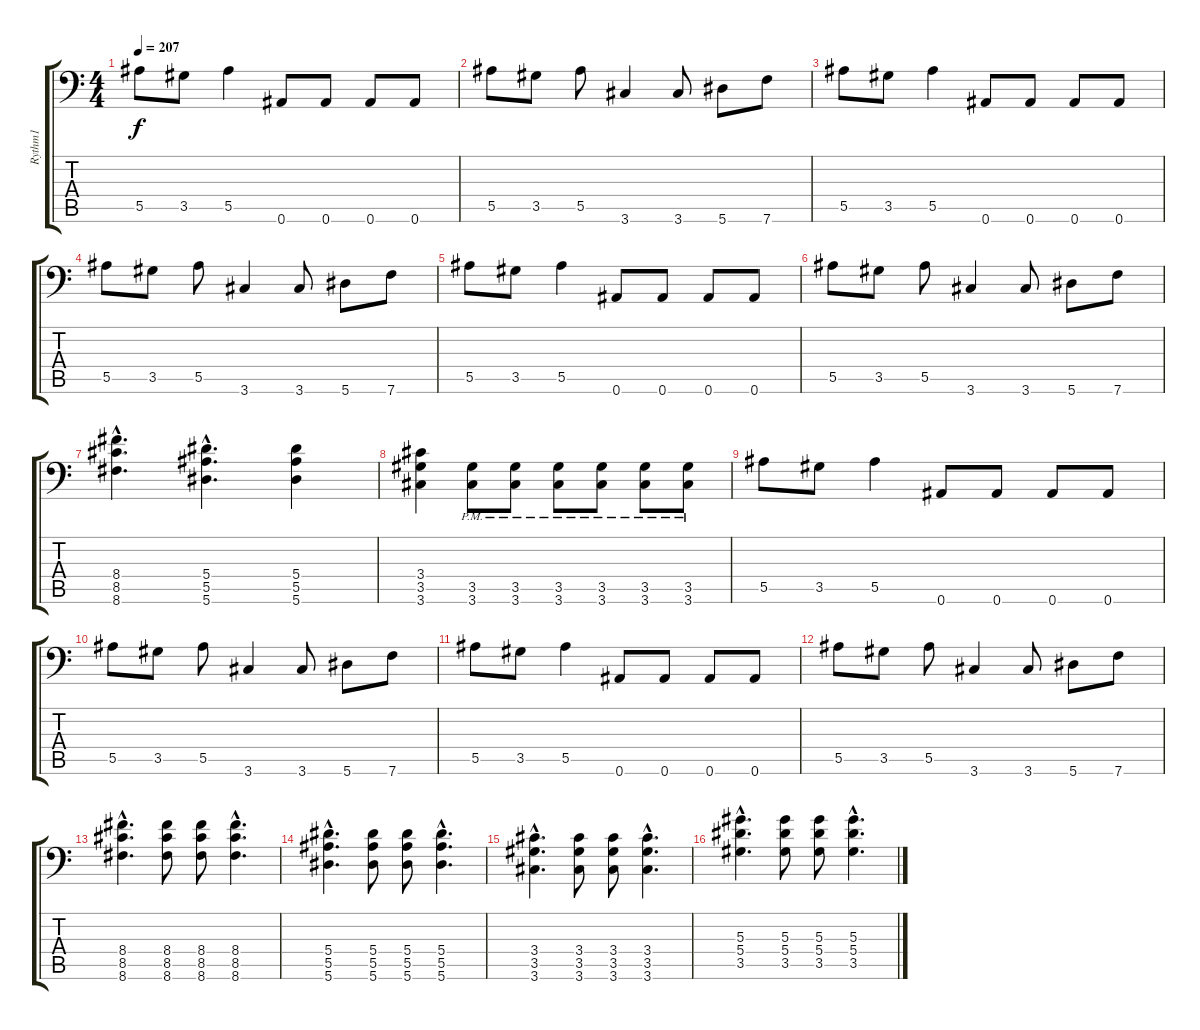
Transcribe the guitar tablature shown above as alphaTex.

\track ("Rythm1" "Rythm1") {instrument distortionguitar}
\staff {score tabs}
\tuning (C4 G3 Eb3 Bb2 F2 Bb1) {hide}
\ts (4 4)
\tempo 207
\clef f4
\ks c
5.5.8{dy f instrument distortionguitar} 3.5.8 5.5.4 0.6.8 0.6.8 0.6.8 0.6.8 |
5.5.8 3.5.8 5.5.8 3.6.4 3.6.8 5.6.8 7.6.8 |
5.5.8 3.5.8 5.5.4 0.6.8 0.6.8 0.6.8 0.6.8 |
5.5.8 3.5.8 5.5.8 3.6.4 3.6.8 5.6.8 7.6.8 |
5.5.8 3.5.8 5.5.4 0.6.8 0.6.8 0.6.8 0.6.8 |
5.5.8 3.5.8 5.5.8 3.6.4 3.6.8 5.6.8 7.6.8 |
(8.4{hac} 8.5{hac} 8.6{hac}).4{d} (5.4{hac} 5.5{hac} 5.6{hac}).4{d} (5.4 5.5 5.6).4 |
(3.4 3.5 3.6).4 (3.5{pm} 3.6).8 (3.5{pm} 3.6).8 (3.5{pm} 3.6).8 (3.5{pm} 3.6).8 (3.5{pm} 3.6).8 (3.5{pm} 3.6).8 |
5.5.8 3.5.8 5.5.4 0.6.8 0.6.8 0.6.8 0.6.8 |
5.5.8 3.5.8 5.5.8 3.6.4 3.6.8 5.6.8 7.6.8 |
5.5.8 3.5.8 5.5.4 0.6.8 0.6.8 0.6.8 0.6.8 |
5.5.8 3.5.8 5.5.8 3.6.4 3.6.8 5.6.8 7.6.8 |
(8.4{hac} 8.5{hac} 8.6{hac}).4{d} (8.4 8.5 8.6).8 (8.4 8.5 8.6).8 (8.4{hac} 8.5{hac} 8.6{hac}).4{d} |
(5.4{hac} 5.5{hac} 5.6{hac}).4{d} (5.4 5.5 5.6).8 (5.4 5.5 5.6).8 (5.4{hac} 5.5{hac} 5.6{hac}).4{d} |
(3.4{hac} 3.5{hac} 3.6{hac}).4{d} (3.4 3.5 3.6).8 (3.4 3.5 3.6).8 (3.4{hac} 3.5{hac} 3.6{hac}).4{d} |
(5.3{hac} 5.4{hac} 3.5{hac}).4{d} (5.3 5.4 3.5).8 (5.3 5.4 3.5).8 (5.3{hac} 5.4{hac} 3.5{hac}).4{d}
